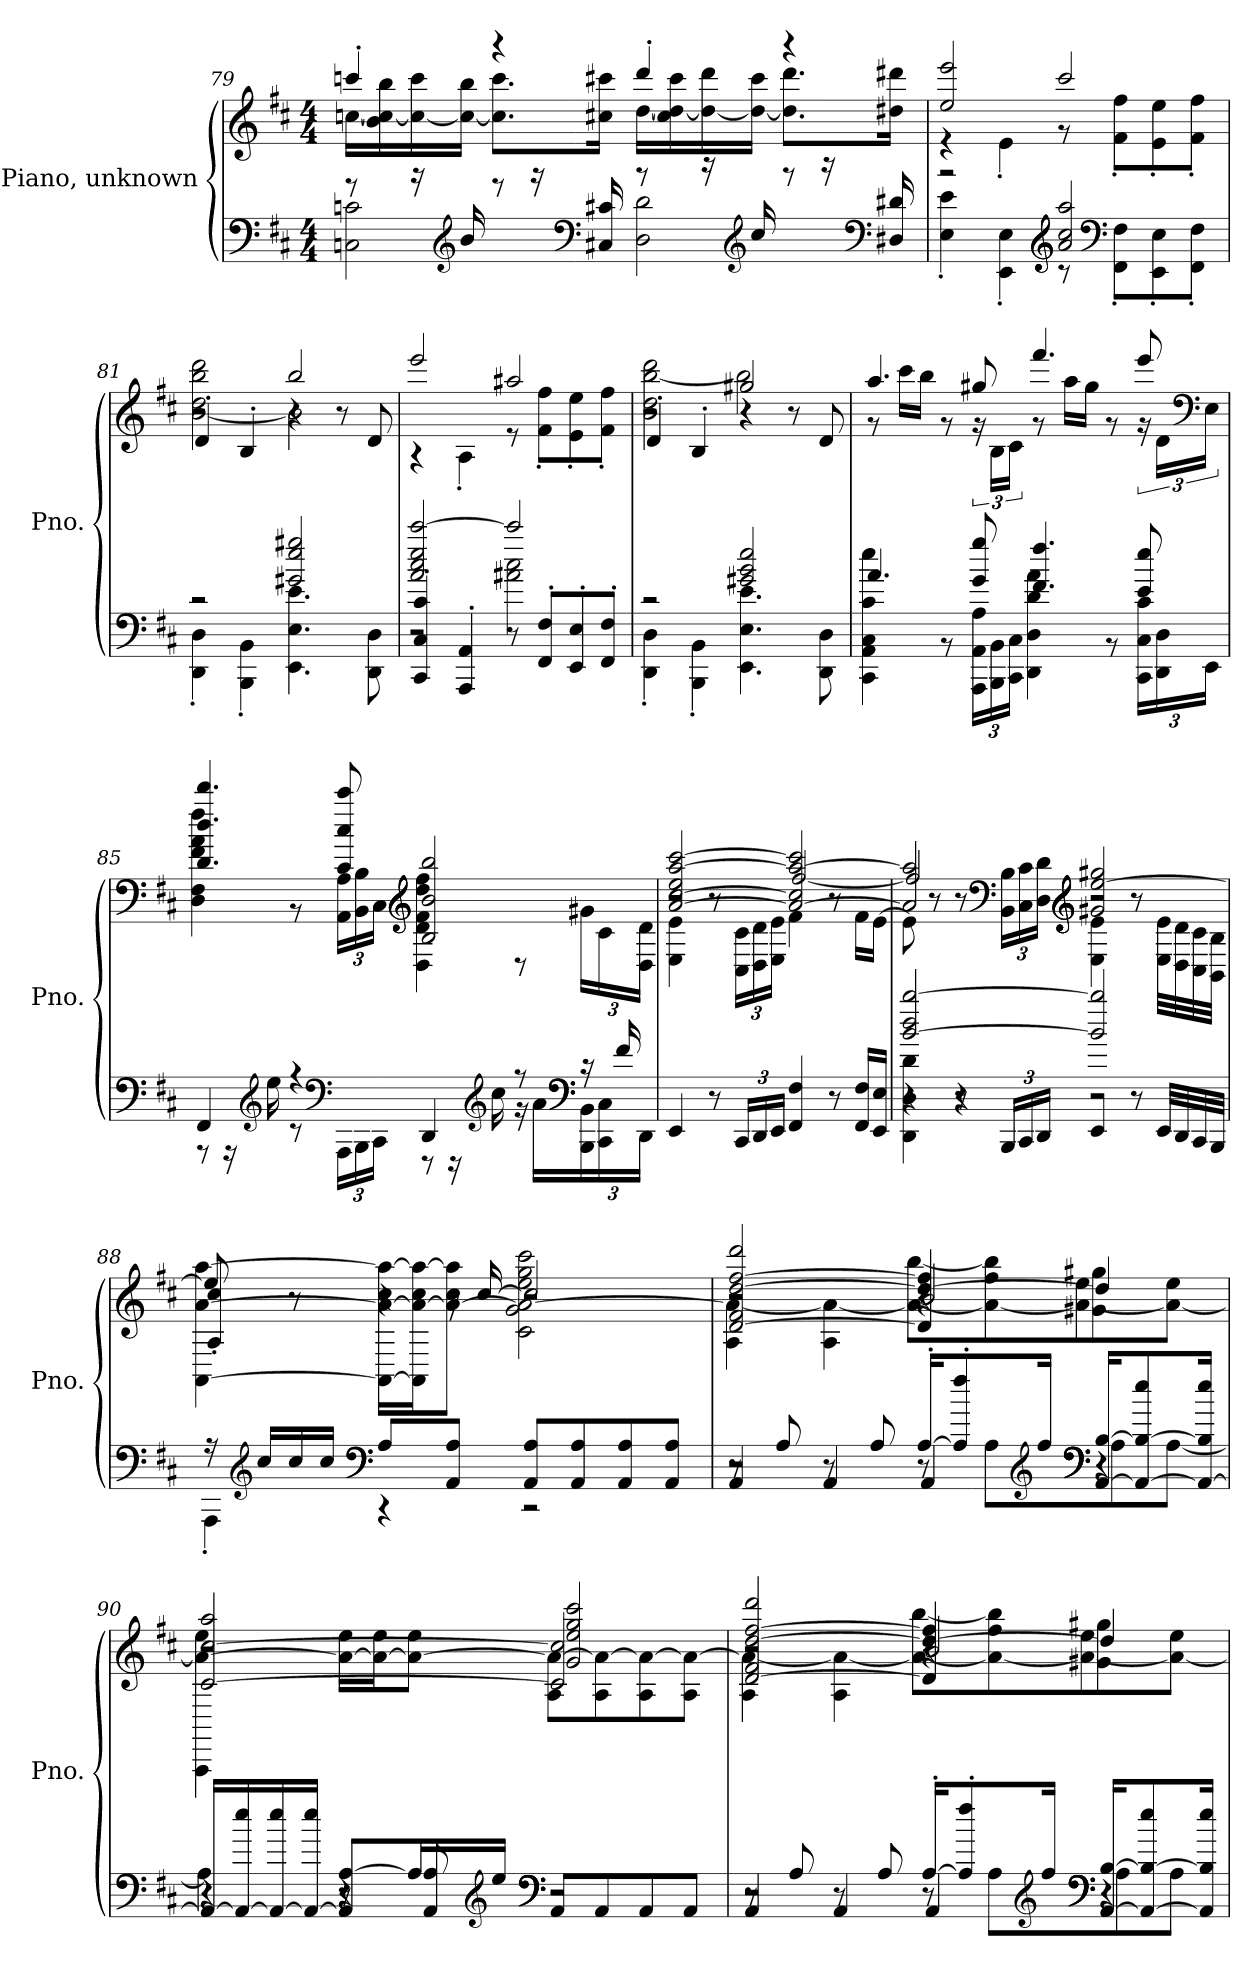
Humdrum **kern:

**kern	**kern
*part1	*part1
*staff2	*staff1
*I"Piano, unknown	*
*I'Pno.	*
!!LO:LB:g=z
*clefF4	*clefG2
*k[f#c#]	*k[f#c#]
*M4/4	*M4/4
=79	=79
*^	*^
8r	2Cn\ 2cn\	4cccn'/	[16ccn\LL
.	.	.	16b\ 16cc\_ 16bb\
16r	.	.	16cc\_ 16ccc\
*clefG2	*	*	*
16b/	.	.	16cc\_ 16bb\JJ
8r	.	4r	8.cc\] 8.ccc\L
16r	.	.	.
*clefF4	*	*	*
16C#X/ 16c#X/	.	.	16cc#X\ 16ccc#X\Jk
8r	2D\ 2d\	4ddd'/	[16dd\LL
.	.	.	16cc#\ 16dd\_ 16ccc#\
16r	.	.	16dd\_ 16ddd\
*clefG2	*	*	*
16cc#/	.	.	16dd\_ 16ccc#\JJ
8r	.	4r	8.dd\] 8.ddd\L
16r	.	.	.
*clefF4	*	*	*
16D#X/ 16d#X/	.	.	16dd#X\ 16ddd#X\Jk
=80	=80	=80	=80
2r	4E\' 4e\'	2ee/ 2eee/	4r
.	4EE\' 4E\'	.	4e'\
*clefG2	*	*	*
2a/ 2cc#/ 2aa/	8r	2ccc#/	8r
*clefF4	*	*	*
.	8FF#\' 8F#\'L	.	8f#\' 8ff#\'L
.	8EE\' 8E\'	.	8e\' 8ee\'
.	8FF#\' 8F#\'J	.	8f#\' 8ff#\'J
!!LO:LB:g=z
=81	=81	=81	=81
*	*	*	*^
2r	4DD\' 4D\'	2r	[2b\ 2dd\ 2bb\ 2ddd\	4d'/
.	4BBB\' 4BB\'	.	.	4B'/
2g#X/ 2ee/ 2gg#X/	4.EE\ 4.E\ 4.e\	2bb/	2b\]	4r
.	.	.	.	8r
.	8DD\ 8D\	.	.	8d/
*	*	*	*v	*v
=82	=82	=82	=82
*	*^	*	*
2a/ 2cc#/ 2ee/ [2ccc#/	2r	4CC#/' 4C#/' 4c#/'	2eee/	4r
.	.	4AAA/' 4AA/'	.	4A'\
2ccc#/]	2a#X\ 2cc#\	8r	2aa#X/	8r
.	.	8FF#/' 8F#/'L	.	8f#\' 8ff#\'L
.	.	8EE/' 8E/'	.	8e\' 8ee\'
.	.	8FF#/' 8F#/'J	.	8f#\' 8ff#\'J
*	*v	*v	*	*
=83	=83	=83	=83
*	*	*	*^
2r	4DD\' 4D\'	2r	2b\ 2dd\ [2bb\ 2ddd\	4d'/
.	4BBB\' 4BB\'	.	.	4B'/
2g#X/ 2b/ 2ee/	4.EE\ 4.E\ 4.e\	2gg#X/	2bb\]	4r
.	.	.	.	8r
.	8DD\ 8D\	.	.	8d/
*	*	*	*v	*v
=84	=84	=84	=84
4.a/	4CC#\ 4AA\ 4C#\ 4c#\ 4ee\	4.aa/	8r
.	.	.	16ccc#\LL
.	.	.	16bb\JJ
.	8r	.	8r
*	*Xbrackettup	*	*
8g/ 8gg/	24AAA\ 24AA\ 24A\LL	8gg#X/	24r
.	24BBB\ 24BB\	.	24B\LL
.	24CC#\ 24C#\JJ	.	24c#\JJ
4.f#/ 4.ff#/	4DD\ 4D\ 4d\ 4a\	4.fff#/	8r
.	.	.	16aa\LL
.	.	.	16gg#\JJ
.	8r	.	8r
8e/ 8ee/	24CC#\ 24C#\ 24c#\LL	8eee/	24r
.	24DD\ 24D\	.	24d\LL
*	*	*clefF4	*
.	24EE\JJ	.	24E\JJ
!!LO:LB:g=z	!!
=85	=85	=85	=85
4FF#/	8r	4.d/ 4.dd/ 4.ddd/	4D\ 4F#\ 4f#\ 4a\ 4ff#\
.	16r	.	.
*clefG2	*	*	*
.	16ee\	.	.
4r	8r	.	8r
*clefF4	*	*	*
*	*	*	*Xbrackettup
.	24AAA\LL	8c#/ 8cc#/ 8ccc#/	24AA\ 24A\LL
.	24BBB\	.	24BB\ 24B\
.	24CC#\JJ	.	24C#\JJ
*	*	*clefG2	*
4DD/	8r	2B/ 2b/ 2bb/	4D\ 4d\ 4f#\ 4dd\ 4ff#\
.	16r	.	.
*clefG2	*	*	*
.	16cc#\	.	.
8r	16r	.	8r
.	16a\LL	.	.
*clefF4	*	*	*
16r	24BBB\ 24BB\	.	24g#X\LL
.	24CC#\ 24C#\	.	24c#\
16f#/	.	.	.
.	24DD\JJ	.	24D\ 24d\JJ
*v	*v	*	*
=86	=86	=86
*	*	*^
4EE/	[2a/ [2cc#/ 2ee/ [2aa/ [2ccc#/	2r	4E\ 4e\
8r	.	.	8r
24CC#/LL	.	.	24C#\ 24c#\LL
24DD/	.	.	24D\ 24d\
24EE/JJ	.	.	24E\ 24e\JJ
4FF#/ 4F#/	2a/_ 2cc#/] 2aa/_ 2ccc#/]	[2ff#/	4f#\
8r	.	.	8r
16FF#/ 16F#/LL	.	.	16f#\LL
16EE/ 16E/JJ	.	.	[16e\JJ
!!LO:LB:g=z	!!	!!
=87	=87	=87	=87
*^	*	*	*
*	*^	*	*	*
[2b/ 2dd/ [2bb/	4DD\ 4D\ 4d\	4r	2a/] 2aa/]	2ff#/]	8e\]
.	.	.	.	.	8r
.	4r	8r	.	.	8r
*	*	*	*clefF4	*	*
.	.	24BBB/LL	.	.	24BB\ 24B\LL
.	.	24CC#/	.	.	24C#\ 24c#\
.	.	24DD/JJ	.	.	24D\ 24d\JJ
*	*	*	*clefG2	*	*
2b/] 2bb/]	2r	4EE/	2g#X/ [2ee/ 2gg#X/	2r	4E\ 4e\
.	.	8r	.	.	8r
.	.	32EE/LLL	.	.	32E\ 32e\LLL
.	.	32DD/	.	.	32D\ 32d\
.	.	32CC#/	.	.	32C#\ 32c#\
.	.	32BBB/JJJ	.	.	32BB\ 32B\JJJ
*	*v	*v	*	*	*
=88	=88	=88	=88	=88
16r	4AAA'\	8ee/]	4A/' 4cc#/'	[4AA\ [4a\ [4aa\
*clefG2	*	*	*	*
16cc#/LL	.	.	.	.
16cc#/	.	8r	.	.
16cc#/JJ	.	.	.	.
*clefF4	*	*	*	*
8A/L	4r	8r	4r	16AA\_ 16a\_ 16cc#\ 16aa\_LL
.	.	.	.	16AA\] 16a\_ 16cc#\ 16aa\_J
8AA/ 8A/J	.	16r	.	8a\_ 8cc#\ 8aa\]J
.	.	[16cc#/	.	.
8AA/ 8A/L	2r	2cc#/]	2r	2c#\ 2g\ 2a\_ 2ee\ 2gg\ 2ccc#\
8AA/ 8A/	.	.	.	.
8AA/ 8A/	.	.	.	.
8AA/ 8A/J	.	.	.	.
!!LO:LB:g=z
=89	=89	=89	=89	=89
*	*^	*	*	*^
8r	2r	4AA/	[2d/ 2f#/ [2dd/ [2ff#/ 2ddd/	2r	2r	4A\ 4a\_
8A/	.	.	.	.	.	.
8r	.	4AA/	.	.	.	4A\ 4a\_
8A/	.	.	.	.	.	.
[16A'/KL	8r	4AA/	4d/] 4dd/_ 4ff#/]	4r	2b/	8a\_ [8bb\L
8A/]' 8ff#/'	.	.	.	.	.	.
.	8A\L	.	.	.	.	8a\_ 8ff#\ 8bb\]
*clefG2	*	*	*	*	*	*
16ff#/Jk	.	.	.	.	.	.
*clefF4	*	*	*	*	*	*
[16AA/ [16B/KL	8A\	4r	4dd/]	4g#X\ 4gg#X\	.	8a\_ 8ee\
8AA/_ 8B/_ 8ee/	.	.	.	.	.	.
.	[8A\J	.	.	.	.	8a\_ 8ee\J
16AA/_ 16B/] 16ee/Jk	.	.	.	.	.	.
*	*	*	*	*	*v	*v
=90	=90	=90	=90	=90	=90
16AA/LL_	4A\]	4r	[2c#/ [2cc#/ 2aa/	2r	4AAA\ 4a\_ 4ee\
16AA/_ 16ee/	.	.	.	.	.
16AA/_ 16ee/	.	.	.	.	.
16AA/_ 16ee/JJ	.	.	.	.	.
8AA/] [8A/L	4r	8r	.	.	16a\_ 16ee\LL
.	.	.	.	.	16a\_ 16ee\J
16A/L]	.	8AA/ 8A/	.	.	8a\_ 8ee\J
*clefG2	*	*	*	*	*
16ee/JJ	.	.	.	.	.
*clefF4	*	*	*	*	*
8AA/L	2r	2r	2c#/] 2cc#/]	2g/ 2ee/ 2gg/ 2ccc#/	8A\ 8a\_L
8AA/	.	.	.	.	8A\ 8a\_
8AA/	.	.	.	.	8A\ 8a\_
8AA/J	.	.	.	.	8A\ 8a\_J
!!LO:PB:g=z
=91	=91	=91	=91	=91	=91
*	*	*	*	*	*^
8r	2r	4AA/	[2d/ 2f#/ [2dd/ [2ff#/ 2ddd/	2r	2r	4A\ 4a\_
8A/	.	.	.	.	.	.
8r	.	4AA/	.	.	.	4A\ 4a\_
8A/	.	.	.	.	.	.
[16A'/KL	8r	4AA/	4d/] 4dd/_ 4ff#/]	4r	2b/	8a\_ [8bb\L
8A/]' 8ff#/'	.	.	.	.	.	.
.	8A\L	.	.	.	.	8a\_ 8ff#\ 8bb\]
*clefG2	*	*	*	*	*	*
16ff#/Jk	.	.	.	.	.	.
*clefF4	*	*	*	*	*	*
[16AA/ [16B/KL	8A\	4r	4dd/]	4g#X\ 4gg#X\	.	8a\_ 8ee\
8AA/_ 8B/_ 8ee/	.	.	.	.	.	.
.	8A\J	.	.	.	.	8a\_ 8ee\J
16AA/] 16B/] 16ee/Jk	.	.	.	.	.	.
*v	*v	*v	*	*	*	*
*	*v	*v	*v	*v
=	=
*-	*-
